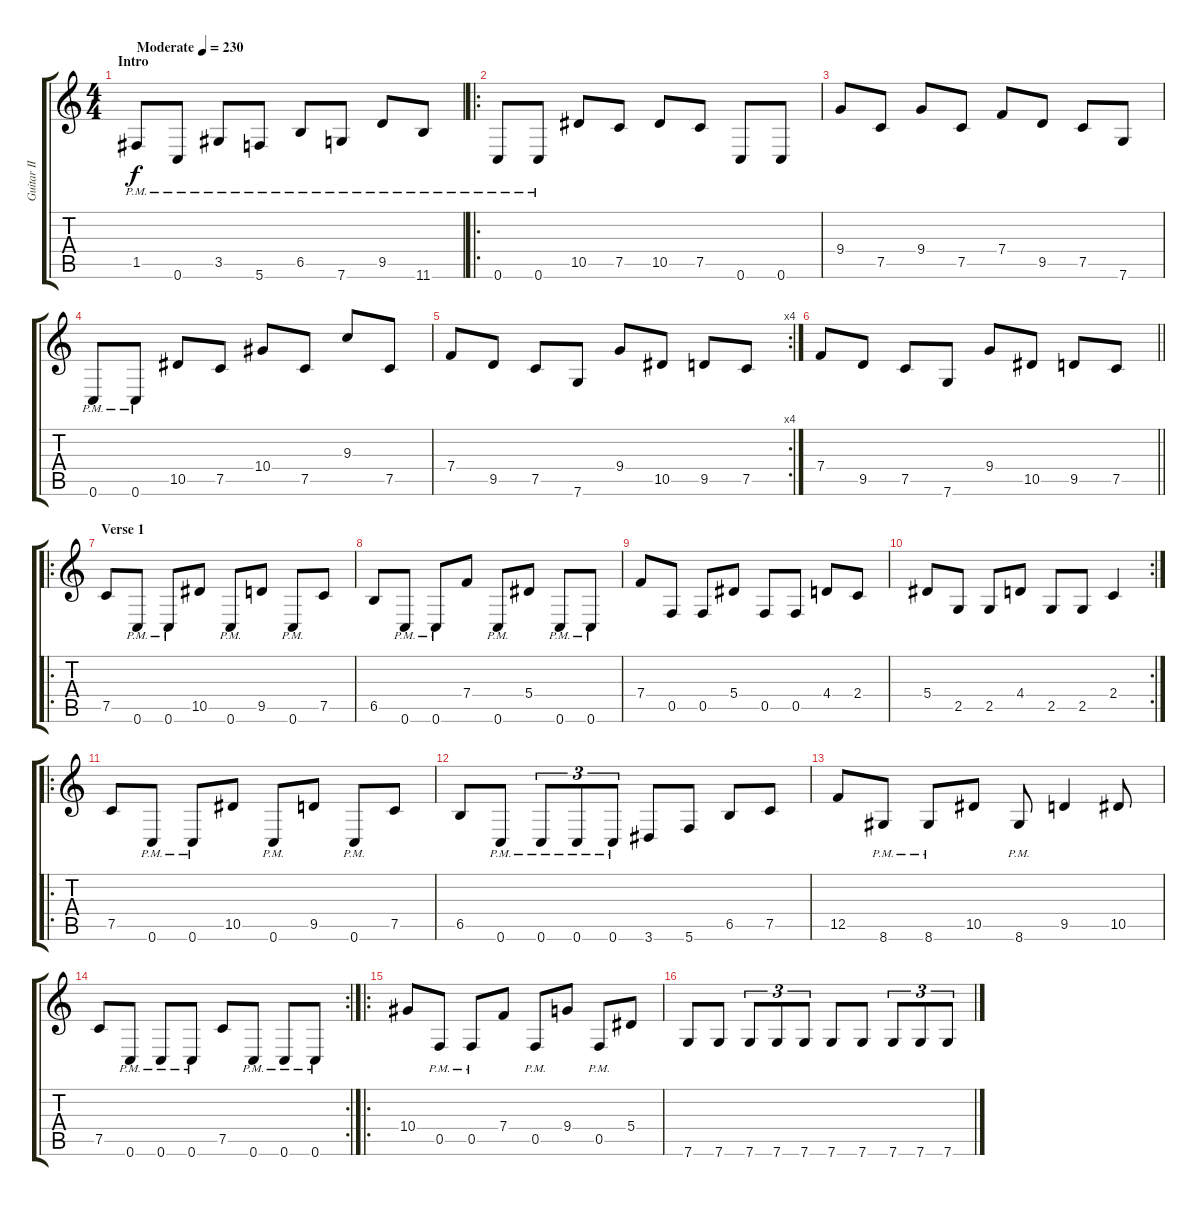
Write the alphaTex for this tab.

\track ("Guitar II" "Guitar II") {instrument distortionguitar}
\staff {score tabs}
\tuning (C4 G3 Eb3 Bb2 F2 C2) {hide}
\ts (4 4)
\section ("" "Intro")
\tempo (230 "Moderate")
\clef g2
\ks c
1.5{pm}.8{dy f instrument distortionguitar} 0.6{pm}.8 3.5{pm}.8 5.6{pm}.8 6.5{pm}.8 7.6{pm}.8 9.5{pm}.8 11.6{pm}.8 |
\ro
0.6{pm}.8 0.6{pm}.8 10.5.8 7.5.8 10.5.8 7.5.8 0.6.8 0.6.8 |
9.4.8 7.5.8 9.4.8 7.5.8 7.4.8 9.5.8 7.5.8 7.6.8 |
0.6{pm}.8 0.6{pm}.8 10.5.8 7.5.8 10.4.8 7.5.8 9.3.8 7.5.8 |
\rc 4
7.4.8 9.5.8 7.5.8 7.6.8 9.4.8 10.5.8 9.5.8 7.5.8 |
\barLineRight lightlight
7.4.8 9.5.8 7.5.8 7.6.8 9.4.8 10.5.8 9.5.8 7.5.8 |
\ro
\section ("" "Verse 1")
7.5.8 0.6{pm}.8 0.6{pm}.8 10.5.8 0.6{pm}.8 9.5.8 0.6{pm}.8 7.5.8 |
6.5.8 0.6{pm}.8 0.6{pm}.8 7.4.8 0.6{pm}.8 5.4.8 0.6{pm}.8 0.6{pm}.8 |
7.4.8 0.5.8 0.5.8 5.4.8 0.5.8 0.5.8 4.4.8 2.4.8 |
\rc 2
5.4.8 2.5.8 2.5.8 4.4.8 2.5.8 2.5.8 2.4.4 |
\ro
7.5.8 0.6{pm}.8 0.6{pm}.8 10.5.8 0.6{pm}.8 9.5.8 0.6{pm}.8 7.5.8 |
6.5.8 0.6{pm}.8 0.6{pm}.8{tu (3 2)} 0.6{pm}.8{tu (3 2)} 0.6{pm}.8{tu (3 2)} 3.6.8 5.6.8 6.5.8 7.5.8 |
12.5.8 8.6{pm}.8 8.6{pm}.8 10.5.8 8.6{pm}.8 9.5.4 10.5.8 |
\rc 2
7.5.8 0.6{pm}.8 0.6{pm}.8 0.6{pm}.8 7.5.8 0.6{pm}.8 0.6{pm}.8 0.6{pm}.8 |
\ro
10.4.8 0.5{pm}.8 0.5{pm}.8 7.4.8 0.5{pm}.8 9.4.8 0.5{pm}.8 5.4.8 |
7.6.8 7.6.8 7.6.8{tu (3 2)} 7.6.8{tu (3 2)} 7.6.8{tu (3 2)} 7.6.8 7.6.8 7.6.8{tu (3 2)} 7.6.8{tu (3 2)} 7.6.8{tu (3 2)}
